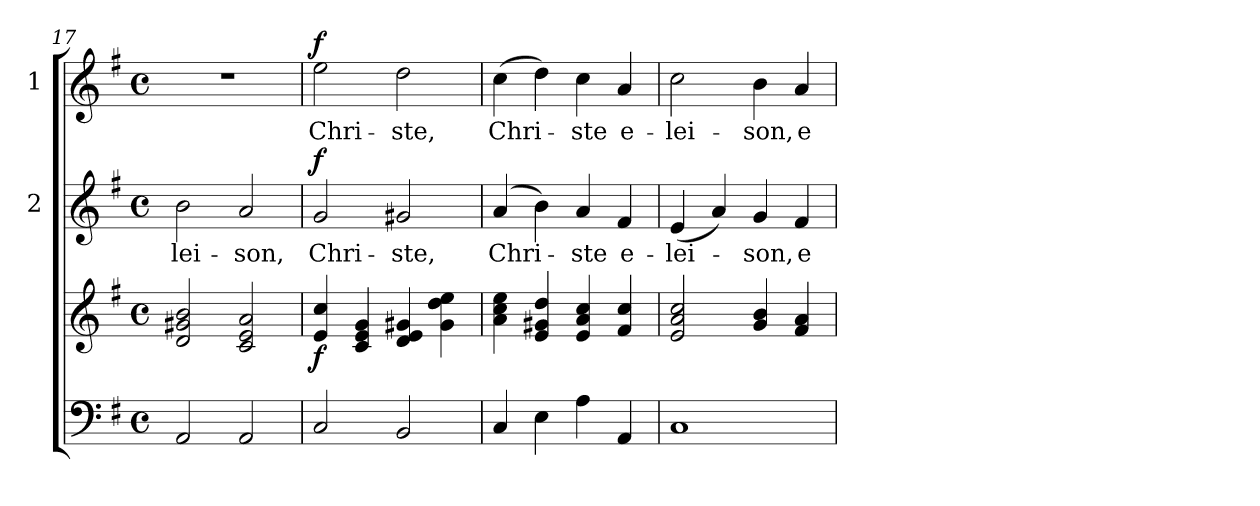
**kern	**kern	**dynam	**kern	**text	**dynam	**kern	**text	**dynam
*part3	*part3	*part3	*part2	*part2	*part2	*part1	*part1	*part1
*staff4	*staff3	*staff3/4	*staff2	*staff2	*staff2	*staff1	*staff1	*staff1
*	*	*	*I"2	*	*	*I"1	*	*
*clefF4	*clefG2	*	*clefG2	*	*	*clefG2	*	*
*	*	*	*ITrd7c12	*	*	*ITrd7c12	*	*
*k[f#]	*k[f#]	*	*k[f#]	*	*	*k[f#]	*	*
*G:	*G:	*	*G:	*	*	*G:	*	*
*M4/4	*M4/4	*	*M4/4	*	*	*M4/4	*	*
*met(c)	*met(c)	*	*met(c)	*	*	*met(c)	*	*
=17	=17	=17	=17	=17	=17	=17	=17	=17
!	!	!	!	!LO:LY:b	!	!	!	!
2AA/	2d/ 2g#X/ 2b/	.	2B\	-lei-	.	1r	.	.
!	!	!	!	!LO:LY:b	!	!	!	!
2AA/	2c/ 2e/ 2a/	.	2A/	-son,	.	.	.	.
=18	=18	=18	=18	=18	=18	=18	=18	=18
!	!	!LO:DY:b	!	!LO:LY:b	!LO:DY:a	!	!LO:LY:b	!LO:DY:a
2C/	4e/ 4cc/	f	2G/	Chri-	f	2e\	Chri-	f
.	4c/ 4e/ 4g/	.	.	.	.	.	.	.
!	!	!	!	!LO:LY:b	!	!	!LO:LY:b	!
2BB/	4d/ 4e/ 4g#X/	.	2G#X/	-ste,	.	2d\	-ste,	.
.	4g#\ 4dd\ 4ee\	.	.	.	.	.	.	.
=19	=19	=19	=19	=19	=19	=19	=19	=19
!	!	!	!	!LO:LY:b	!	!	!LO:LY:b	!
4C/	4a\ 4cc\ 4ee\	.	(4A/	Chri-	.	(>4c\	Chri-	.
4E\	4e/ 4g#X/ 4dd/	.	4B\)	.	.	4d\)	.	.
!	!	!	!	!LO:LY:b	!	!	!LO:LY:b	!
4A\	4e/ 4a/ 4cc/	.	4A/	-ste	.	4c\	-ste	.
!	!	!	!	!LO:LY:b	!	!	!LO:LY:b	!
4AA/	4f#/ 4cc/	.	4F#/	e-	.	4A/	e-	.
=20	=20	=20	=20	=20	=20	=20	=20	=20
!	!	!	!	!LO:LY:b	!	!	!LO:LY:b	!
1C	2e/ 2a/ 2cc/	.	(<4E/	-lei-	.	2c\	-lei-	.
.	.	.	4A/)	.	.	.	.	.
!	!	!	!	!LO:LY:b	!	!	!LO:LY:b	!
.	4g/ 4b/	.	4G/	-son,	.	4B\	-son,	.
!	!	!	!	!LO:LY:b	!	!	!LO:LY:b	!
.	4f#/ 4a/	.	4F#/	e-	.	4A/	e-	.
=	=	=	=	=	=	=	=	=
*-	*-	*-	*-	*-	*-	*-	*-	*-
